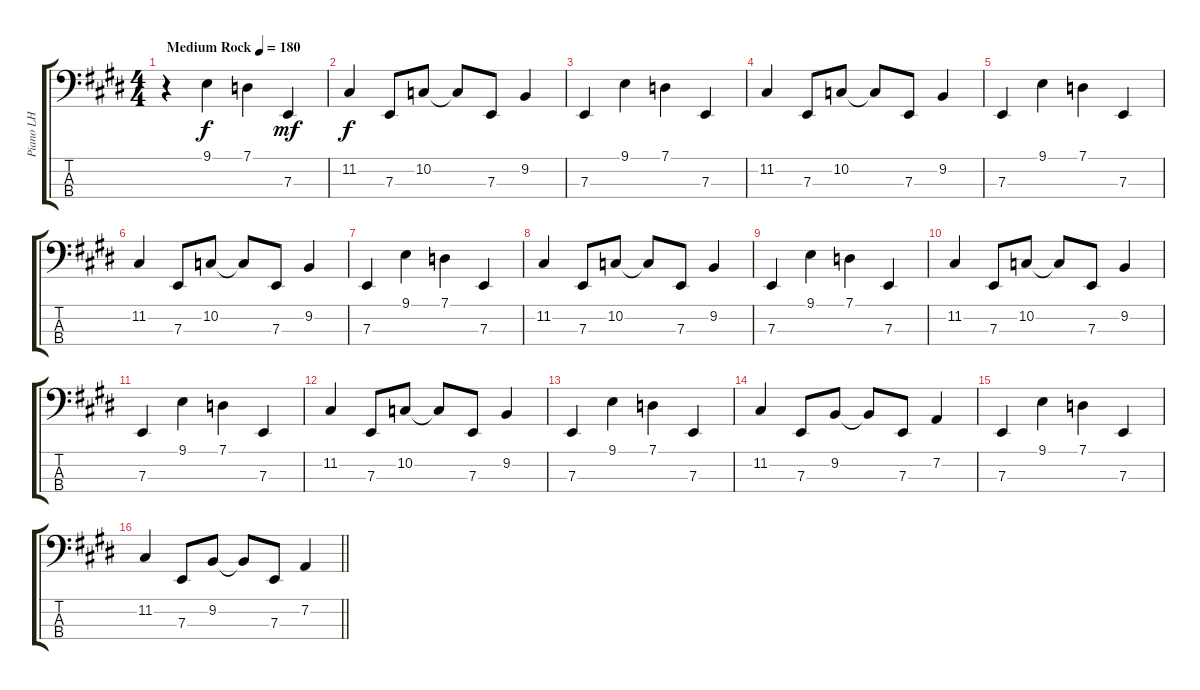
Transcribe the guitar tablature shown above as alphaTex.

\track ("Piano LH" "Piano LH") {instrument acousticgrandpiano}
\staff {score tabs}
\tuning (G2 D2 A1 E1) {hide}
\ts (4 4)
\tempo (180 "Medium Rock")
\clef f4
\ks e
r.4{dy f instrument acousticgrandpiano} 9.1.4 7.1.4 7.3.4{dy mf} |
11.2.4{dy f} 7.3.8 10.2.8 10.2{t}.8 7.3.8 9.2.4 |
7.3.4 9.1.4 7.1.4 7.3.4 |
11.2.4 7.3.8 10.2.8 10.2{t}.8 7.3.8 9.2.4 |
7.3.4 9.1.4 7.1.4 7.3.4 |
11.2.4 7.3.8 10.2.8 10.2{t}.8 7.3.8 9.2.4 |
7.3.4 9.1.4 7.1.4 7.3.4 |
11.2.4 7.3.8 10.2.8 10.2{t}.8 7.3.8 9.2.4 |
7.3.4 9.1.4 7.1.4 7.3.4 |
11.2.4 7.3.8 10.2.8 10.2{t}.8 7.3.8 9.2.4 |
7.3.4 9.1.4 7.1.4 7.3.4 |
11.2.4 7.3.8 10.2.8 10.2{t}.8 7.3.8 9.2.4 |
7.3.4 9.1.4 7.1.4 7.3.4 |
11.2.4 7.3.8 9.2.8 9.2{t}.8 7.3.8 7.2.4 |
7.3.4 9.1.4 7.1.4 7.3.4 |
\barLineRight lightlight
11.2.4 7.3.8 9.2.8 9.2{t}.8 7.3.8 7.2.4
